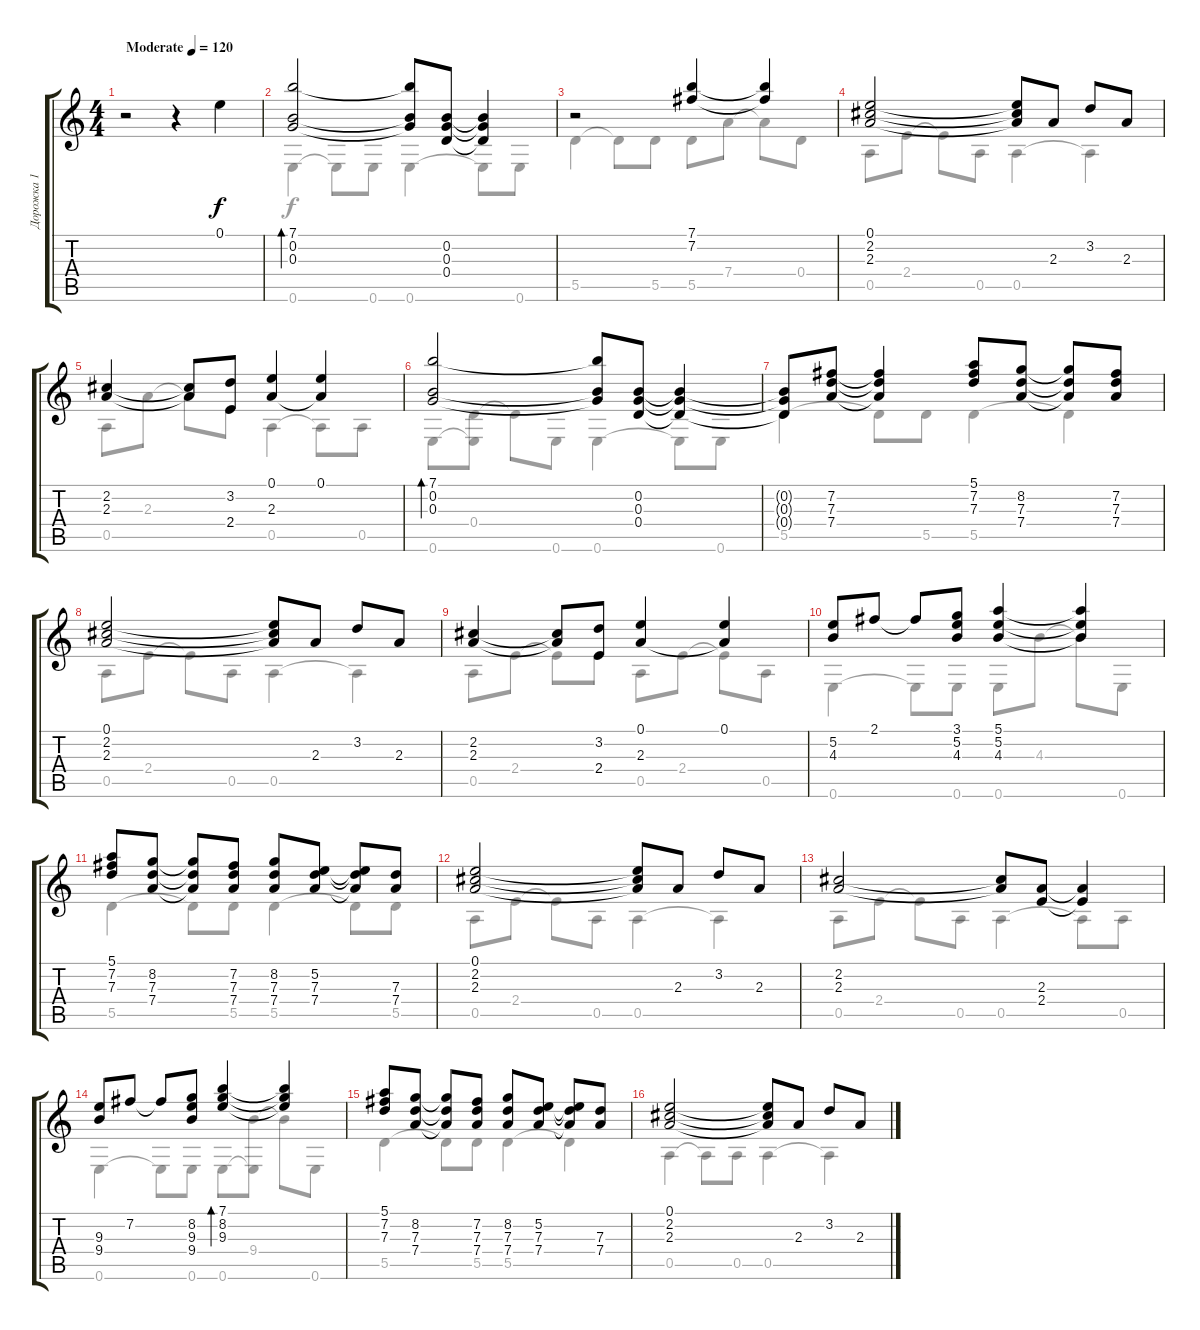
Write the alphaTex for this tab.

\track ("Дорожка 1" "Дорожка 1") {instrument acousticguitarnylon}
\staff {score tabs}
\tuning (E4 B3 G3 D3 A2 E2) {hide}
\voice
\ts (4 4)
\tempo (120 "Moderate")
\clef g2
\ks c
r.2{dy f instrument acousticguitarnylon} r.4 0.1.4 |
(7.1 0.2 0.3).2{bd 240} (7.1{t} 0.2{t} 0.3{t}).8 (0.2 0.3 0.4).8 (0.2{t} 0.3{t} 0.4{t}).4 |
r.2 (7.1 7.2).4 (7.1{t} 7.2{t}).4 |
(0.1 2.2 2.3).2 (0.1{t} 2.2{t} 2.3{t}).8 2.3.8 3.2.8 2.3.8 |
(2.2 2.3).4 (2.2{t} 2.3{t}).8 (3.2 2.4).8 (0.1 2.3).4 (0.1 2.3{t}).4 |
(7.1 0.2 0.3).2{bd 240} (7.1{t} 0.2{t} 0.3{t}).8 (0.2 0.3 0.4).8 (0.2{t} 0.3{t} 0.4{t}).4 |
(0.2{t} 0.3{t} 0.4{t}).8 (7.2 7.3 7.4).8 (7.2{t} 7.3{t} 7.4{t}).4 (5.1 7.2 7.3).8 (8.2 7.3 7.4).8 (8.2{t} 7.3{t} 7.4{t}).8 (7.2 7.3 7.4).8 |
(0.1 2.2 2.3).2 (0.1{t} 2.2{t} 2.3{t}).8 2.3.8 3.2.8 2.3.8 |
(2.2 2.3).4 (2.2{t} 2.3{t}).8 (3.2 2.4).8 (0.1 2.3).4 (0.1 2.3{t}).4 |
(5.2 4.3).8 2.1.8 2.1{t}.8 (3.1 5.2 4.3).8 (5.1 5.2 4.3).4 (5.1{t} 5.2{t} 4.3{t}).4 |
(5.1 7.2 7.3).8 (8.2 7.3 7.4).8 (8.2{t} 7.3{t} 7.4{t}).8 (7.2 7.3 7.4).8 (8.2 7.3 7.4).8 (5.2 7.3 7.4).8 (5.2{t} 7.3{t} 7.4{t}).8 (7.3 7.4).8 |
(0.1 2.2 2.3).2 (0.1{t} 2.2{t} 2.3{t}).8 2.3.8 3.2.8 2.3.8 |
(2.2 2.3).2 (2.2{t} 2.3{t}).8 (2.3 2.4).8 (2.3{t} 2.4{t}).4 |
(9.3 9.4).8 7.2.8 7.2{t}.8 (8.2 9.3 9.4).8 (7.1 8.2 9.3).4{bd 60} (7.1{t} 8.2{t} 9.3{t}).4 |
(5.1 7.2 7.3).8 (8.2 7.3 7.4).8 (8.2{t} 7.3{t} 7.4{t}).8 (7.2 7.3 7.4).8 (8.2 7.3 7.4).8 (5.2 7.3 7.4).8 (5.2{t} 7.3{t} 7.4{t}).8 (7.3 7.4).8 |
(0.1 2.2 2.3).2 (0.1{t} 2.2{t} 2.3{t}).8 2.3.8 3.2.8 2.3.8
\voice
\clef g2
\ottava regular
\simile none
\ks c
|
0.6.4 0.6{t}.8 0.6.8 0.6.4 0.6{t}.8 0.6.8 |
5.5.4 5.5{t}.8 5.5.8 5.5.8 7.4.8 7.4{t}.8 0.4.8 |
0.5.8 2.4.8 2.4{t}.8 0.5.8 0.5.4 0.5{t}.4 |
0.5.8 2.3.8 2.3{t}.8 2.4.8 0.5.4 0.5{t}.8 0.5.8 |
0.6.8 (0.4 0.6{t}).8 0.4{t}.8 0.6.8 0.6.4 0.6{t}.8 0.6.8 |
5.5.4 5.5{t}.8 5.5.8 5.5.4 5.5{t}.4 |
0.5.8 2.4.8 2.4{t}.8 0.5.8 0.5.4 0.5{t}.4 |
0.5.8 2.4.8 2.4{t}.8 2.4.8 0.5.8 2.4.8 2.4{t}.8 0.5.8 |
0.6.4 0.6{t}.8 0.6.8 0.6.8 4.3.8 4.3{t}.8 0.6.8 |
5.5.4 5.5{t}.8 5.5.8 5.5.4 5.5{t}.8 5.5.8 |
0.5.8 2.4.8 2.4{t}.8 0.5.8 0.5.4 0.5{t}.4 |
0.5.8 2.4.8 2.4{t}.8 0.5.8 0.5.4 0.5{t}.8 0.5.8 |
0.6.4 0.6{t}.8 0.6.8 0.6.8 (9.4 0.6{t}).8 9.4{t}.8 0.6.8 |
5.5.4 5.5{t}.8 5.5.8 5.5.4 5.5{t}.4 |
0.5.4 0.5{t}.8 0.5.8 0.5.4 0.5{t}.4
